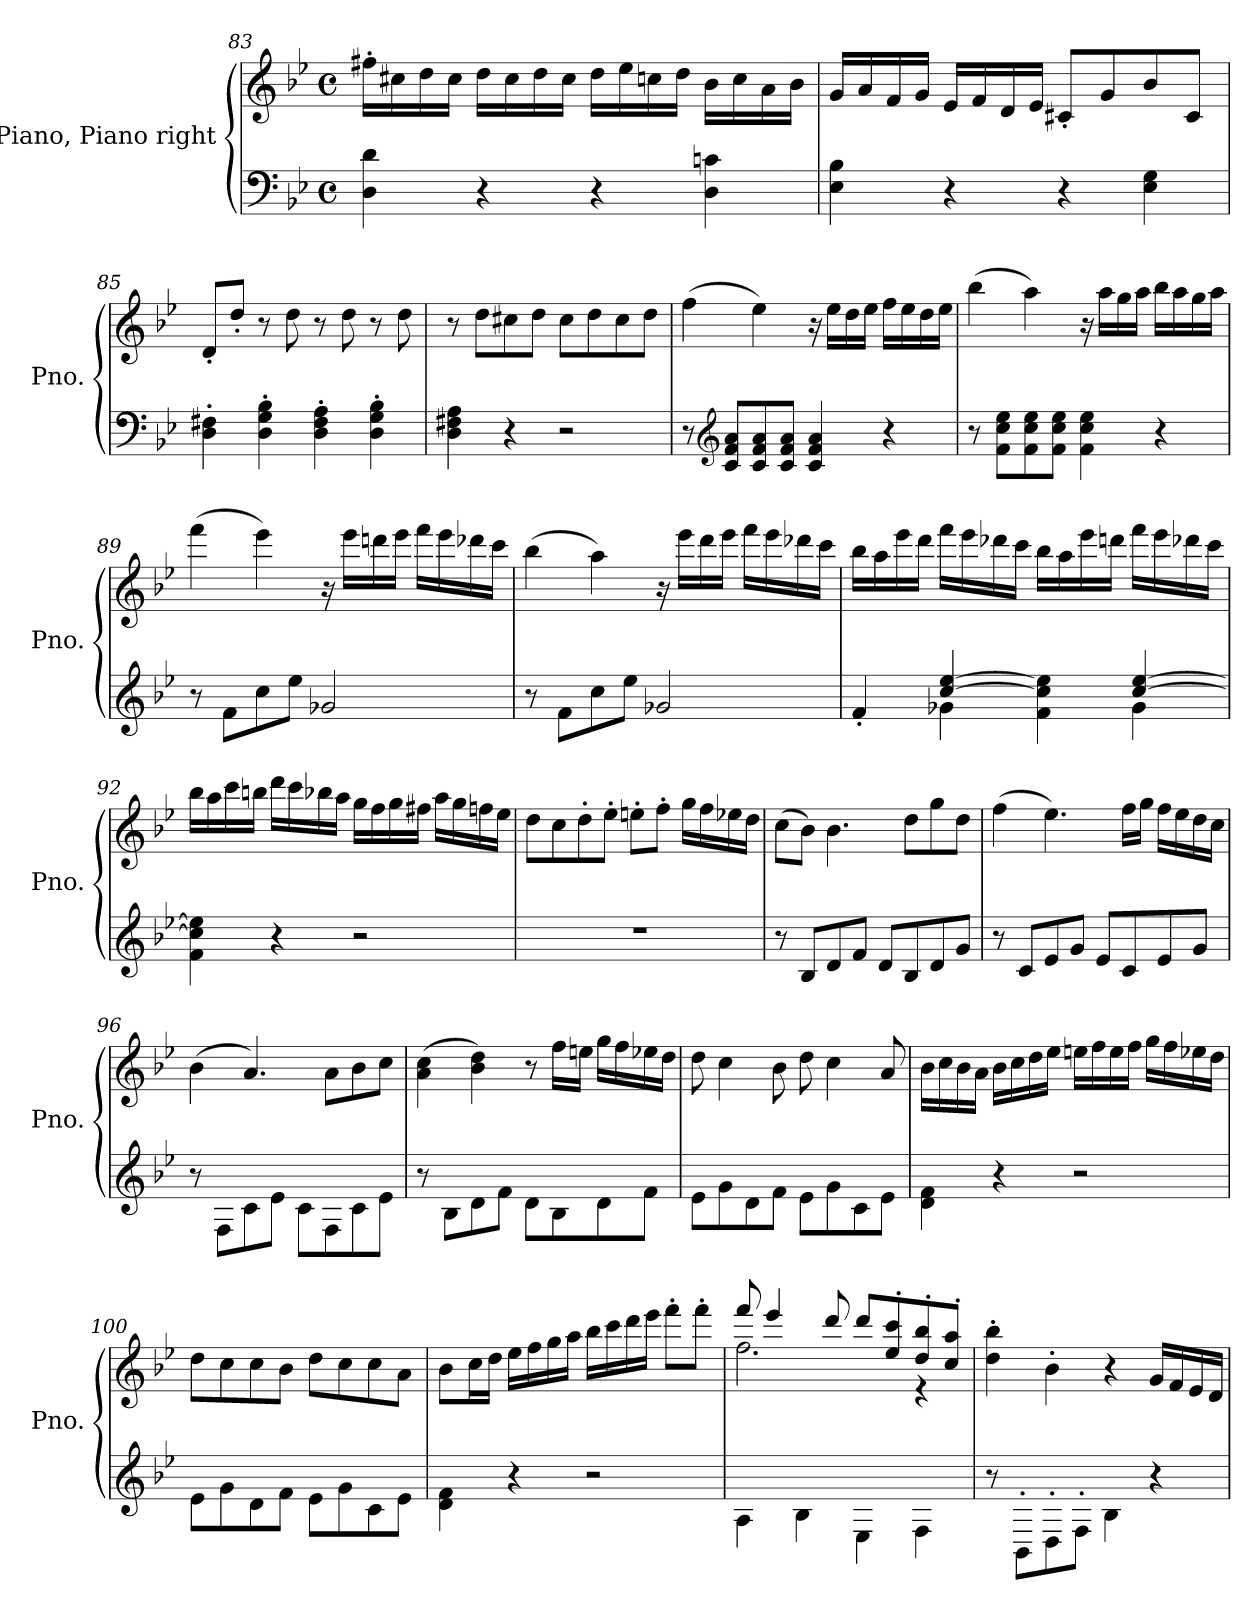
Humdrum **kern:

**kern	**kern
*part1	*part1
*staff2	*staff1
*I"Piano, Piano right	*
*I'Pno.	*
*clefF4	*clefG2
*k[b-e-]	*k[b-e-]
*M4/4	*M4/4
*met(c)	*met(c)
=83	=83
4D\ 4d\	16ff#X'\LL
.	16cc#X\
.	16dd\
.	16cc#\JJ
4r	16dd\LL
.	16cc#\
.	16dd\
.	16cc#\JJ
4r	16dd\LL
.	16ee-\
.	16ccn\
.	16dd\JJ
4D\ 4cn\	16b-\LL
.	16cc\
.	16a\
.	16b-\JJ
=84	=84
4E-\ 4B-\	16g/LL
.	16a/
.	16f/
.	16g/JJ
4r	16e-/LL
.	16f/
.	16d/
.	16e-/JJ
4r	8c#X'/L
.	8g/
4E-\ 4G\	8b-/
.	8c#/J
!!LO:LB:g=z
=85	=85
4D\' 4F#X\'	8d'/L
.	8dd'/J
4D\' 4G\' 4B-\'	8r
.	8dd\
4D\' 4F#\' 4A\'	8r
.	8dd\
4D\' 4G\' 4B-\'	8r
.	8dd\
=86	=86
4D\ 4F#X\ 4A\	8r
.	8dd\L
4r	8cc#X\
.	8dd\J
2r	8cc#\L
.	8dd\
.	8cc#\
.	8dd\J
=87	=87
8r	(4ff\
*clefG2	*
8c/ 8f/ 8a/L	.
8c/ 8f/ 8a/	4ee-\)
8c/ 8f/ 8a/J	.
4c/ 4f/ 4a/	16r
.	16ee-\LL
.	16dd\
.	16ee-\JJ
4r	16ff\LL
.	16ee-\
.	16dd\
.	16ee-\JJ
=88	=88
8r	(4bb-\
8f\ 8cc\ 8ee-\L	.
8f\ 8cc\ 8ee-\	4aa\)
8f\ 8cc\ 8ee-\J	.
4f\ 4cc\ 4ee-\	16r
.	16aa\LL
.	16gg\
.	16aa\JJ
4r	16bb-\LL
.	16aa\
.	16gg\
.	16aa\JJ
!!LO:LB:g=z
=89	=89
8r	(4fff\
8f\L	.
8cc\	4eee-\)
8ee-\J	.
2g-X/	16r
.	16eee-\LL
.	16dddn\
.	16eee-\JJ
.	16fff\LL
.	16eee-\
.	16ddd-X\
.	16ccc\JJ
=90	=90
8r	(4bb-\
8f\L	.
8cc\	4aa\)
8ee-\J	.
2g-X/	16r
.	16eee-\LL
.	16ddd\
.	16eee-\JJ
.	16fff\LL
.	16eee-\
.	16ddd-X\
.	16ccc\JJ
!!LO:LB:g=z
=91	=91
*^	*
4f'/	4ryy	16bb-\LL
.	.	16aa\
.	.	16eee-\
.	.	16ddd\JJ
[4cc/ [4ee-/	4g-X\	16fff\LL
.	.	16eee-\
.	.	16ddd-X\
.	.	16ccc\JJ
4f\ 4cc\] 4ee-\]	4ryy	16bb-\LL
.	.	16aa\
.	.	16eee-\
.	.	16dddn\JJ
[4cc/ [4ee-/	4g-\	16fff\LL
.	.	16eee-\
.	.	16ddd-X\
.	.	16ccc\JJ
*v	*v	*
=92	=92
4f\ 4cc\] 4ee-\]	16bb-\LL
.	16aa\
.	16ccc\
.	16bbn\JJ
4r	16ddd\LL
.	16ccc\
.	16bb-X\
.	16aa\JJ
2r	16gg\LL
.	16ff\
.	16gg\
.	16ff#X\JJ
.	16aa\LL
.	16gg\
.	16ffn\
.	16ee-\JJ
!!LO:PB:g=z
=93	=93
1r	8dd\L
.	8cc\
.	8dd'\
.	8ee-'\J
.	8een'\L
.	8ff'\J
.	16gg\LL
.	16ff\
.	16ee-X\
.	16dd\JJ
=94	=94
8r	(8cc\L
8B-/L	8b-\J)
8d/	4.b-\
8f/J	.
8d/L	.
8B-/	8dd\L
8d/	8gg\
8g/J	8dd\J
=95	=95
8r	(4ff\
8c/L	.
8e-/	4.ee-\)
8g/J	.
8e-/L	.
8c/	16ff\LL
.	16gg\JJ
8e-/	16ff\LL
.	16ee-\
8g/J	16dd\
.	16cc\JJ
=96	=96
8r	(4b-\
8F\L	.
8c\	4.a/)
8e-\J	.
8c\L	.
8F\	8a\L
8c\	8b-\
8e-\J	8cc\J
!!LO:LB:g=z
=97	=97
8r	(4a\ 4cc\
8B-\L	.
8d\	4b-\ 4dd\)
8f\J	.
8d\L	8r
8B-\	16ff\LL
.	16een\JJ
8d\	16gg\LL
.	16ff\
8f\J	16ee-X\
.	16dd\JJ
=98	=98
8e-\L	8dd\
8g\	4cc\
8d\	.
8f\J	8b-\
8e-\L	8dd\
8g\	4cc\
8c\	.
8e-\J	8a/
=99	=99
4d\ 4f\	16b-\LL
.	16cc\
.	16b-\
.	16a\JJ
4r	16b-\LL
.	16cc\
.	16dd\
.	16ee-\JJ
2r	16een\LL
.	16ff\
.	16ee\
.	16ff\JJ
.	16gg\LL
.	16ff\
.	16ee-X\
.	16dd\JJ
=100	=100
8e-\L	8dd\L
8g\	8cc\
8d\	8cc\
8f\J	8b-\J
8e-\L	8dd\L
8g\	8cc\
8c\	8cc\
8e-\J	8a\J
!!LO:LB:g=z
=101	=101
4d\ 4f\	8b-\L
.	16cc\L
.	16dd\JJ
4r	16ee-\LL
.	16ff\
.	16gg\
.	16aa\JJ
2r	16bb-\LL
.	16ccc\
.	16ddd\
.	16eee-\JJ
.	8fff'\L
.	8fff'\J
=102	=102
*	*^
4A\	8fff/	2.ff\
.	4eee-/	.
4B-\	.	.
.	8ddd/	.
4E-\	8ddd/L	.
.	8ee-/' 8ccc/'	.
4F\	8dd/' 8bb-/'	4r
.	8cc/' 8aa/'J	.
*	*v	*v
=103	=103
8r	4dd\' 4bb-\'
8BB-'\L	.
8D'\	4b-'\
8F'\J	.
4B-\	4r
4r	16g/LL
.	16f/
.	16e-/
.	16d/JJ
=	=
*-	*-
